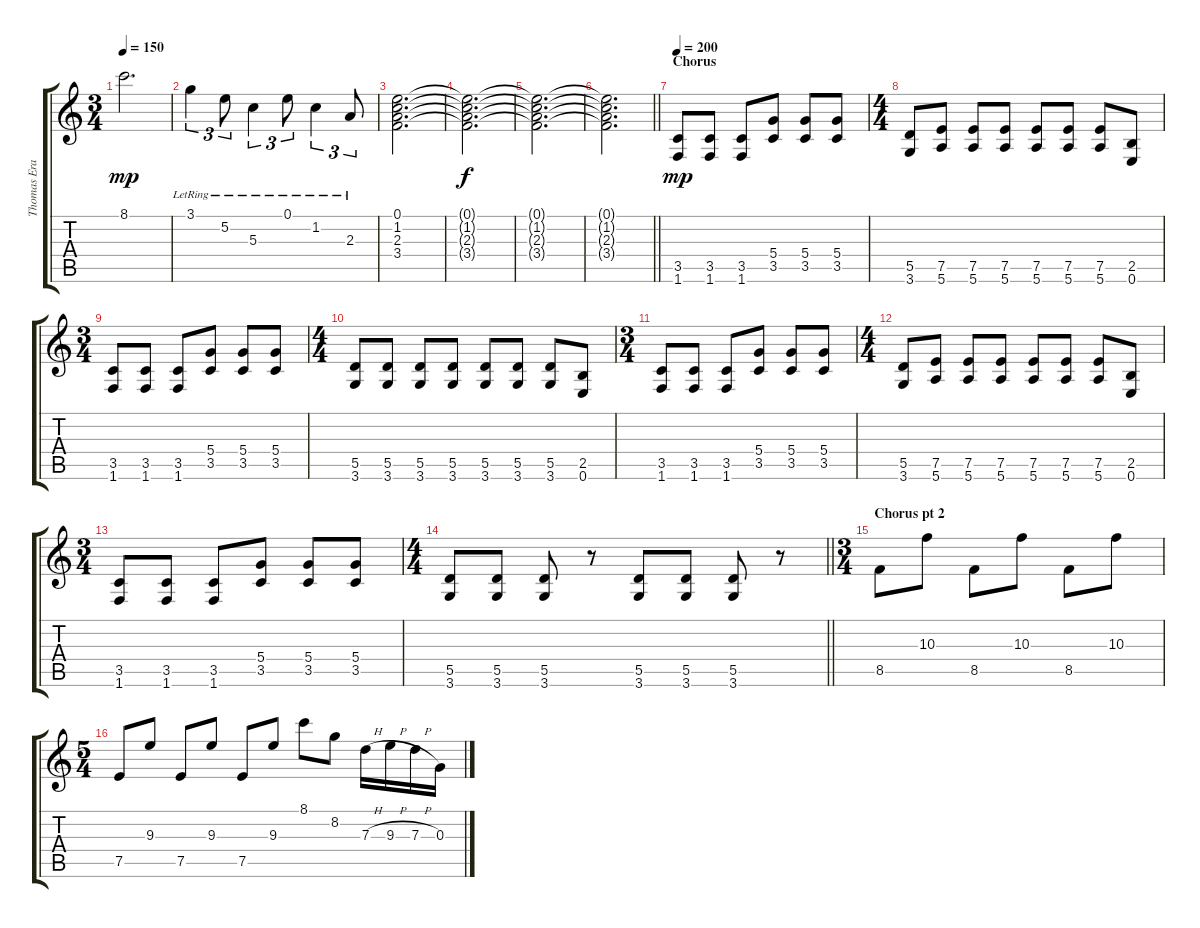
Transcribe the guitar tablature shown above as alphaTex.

\track ("Thomas Erak" "Thomas Era") {instrument distortionguitar}
\staff {score tabs}
\tuning (E4 B3 G3 D3 A2 E2) {hide}
\ts (3 4)
\tempo 150
\clef g2
\ks c
8.1.2{d dy mp} |
3.1{lr}.4{tu (3 2)} 5.2{lr}.8{tu (3 2)} 5.3{lr}.4{tu (3 2)} 0.1{lr}.8{tu (3 2)} 1.2{lr}.4{tu (3 2)} 2.3{lr}.8{tu (3 2)} |
(0.1 1.2 2.3 3.4).2{d} |
(0.1{t} 1.2{t} 2.3{t} 3.4{t}).2{d dy f} |
(0.1{t} 1.2{t} 2.3{t} 3.4{t}).2{d} |
\barLineRight lightlight
(0.1{t} 1.2{t} 2.3{t} 3.4{t}).2{d} |
\section ("" "Chorus")
\tempo 200
(3.5 1.6).8{dy mp instrument distortionguitar} (3.5 1.6).8 (3.5 1.6).8 (5.4 3.5).8 (5.4 3.5).8 (5.4 3.5).8 |
\ts (4 4)
(5.5 3.6).8 (7.5 5.6).8 (7.5 5.6).8 (7.5 5.6).8 (7.5 5.6).8 (7.5 5.6).8 (7.5 5.6).8 (2.5 0.6).8 |
\ts (3 4)
(3.5 1.6).8 (3.5 1.6).8 (3.5 1.6).8 (5.4 3.5).8 (5.4 3.5).8 (5.4 3.5).8 |
\ts (4 4)
(5.5 3.6).8 (5.5 3.6).8 (5.5 3.6).8 (5.5 3.6).8 (5.5 3.6).8 (5.5 3.6).8 (5.5 3.6).8 (2.5 0.6).8 |
\ts (3 4)
(3.5 1.6).8 (3.5 1.6).8 (3.5 1.6).8 (5.4 3.5).8 (5.4 3.5).8 (5.4 3.5).8 |
\ts (4 4)
(5.5 3.6).8 (7.5 5.6).8 (7.5 5.6).8 (7.5 5.6).8 (7.5 5.6).8 (7.5 5.6).8 (7.5 5.6).8 (2.5 0.6).8 |
\ts (3 4)
(3.5 1.6).8 (3.5 1.6).8 (3.5 1.6).8 (5.4 3.5).8 (5.4 3.5).8 (5.4 3.5).8 |
\ts (4 4)
\barLineRight lightlight
(5.5 3.6).8 (5.5 3.6).8 (5.5 3.6).8 r.8 (5.5 3.6).8 (5.5 3.6).8 (5.5 3.6).8 r.8 |
\ts (3 4)
\section ("" "Chorus pt 2")
8.5.8 10.3.8 8.5.8 10.3.8 8.5.8 10.3.8 |
\ts (5 4)
7.5.8 9.3.8 7.5.8 9.3.8 7.5.8 9.3.8 8.1.8 8.2.8 7.3{h}.16 9.3{h}.16 7.3{h}.16 0.3.16
